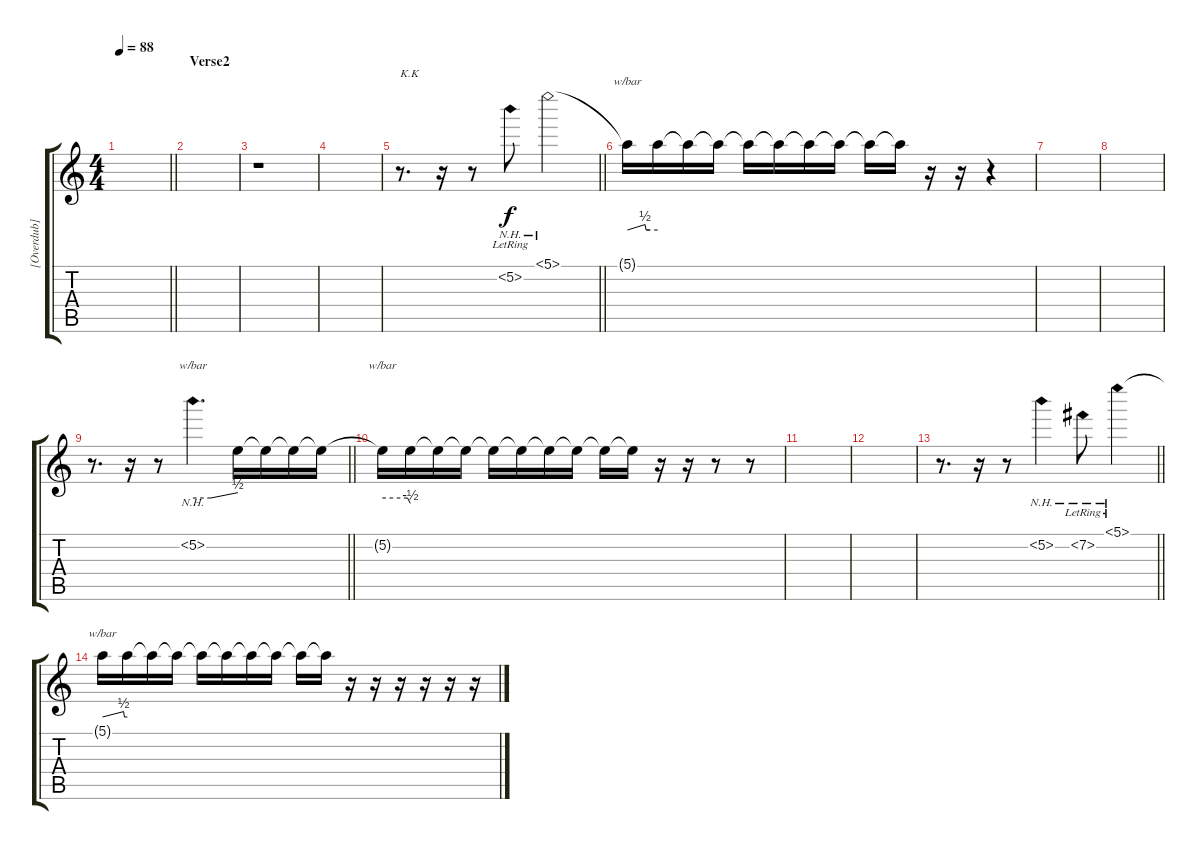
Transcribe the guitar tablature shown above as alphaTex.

\track ("[Overdub]" "[Overdub]") {instrument distortionguitar}
\staff {score tabs}
\tuning (E4 B3 G3 D3 A2 E2) {hide}
\ts (4 4)
\tempo 88
\clef g2
\barLineRight lightlight
\ks c
|
\section ("" "Verse2")
|
r.1 |
|
\barLineRight lightlight
r.8{d txt "K.K" volume 12 instrument overdrivenguitar} r.16 r.8 5.2{nh lr}.8 5.1{nh}.2 |
5.1{t}.16{tbe (custom default 0 0 35 2 37 0 44 0 60 0)} 5.1{t}.16 5.1{t}.16 5.1{t}.16{volume 11} 5.1{t}.16{volume 9} 5.1{t}.16{volume 7} 5.1{t}.16{volume 5} 5.1{t}.16{volume 3} 5.1{t}.16{volume 0} 5.1{t}.16{volume 0} r.16 r.16 r.4 |
|
|
\barLineRight lightlight
r.8{d volume 12 instrument overdrivenguitar} r.16 r.8 5.2{nh}.4{d tbe (custom default 0 0 24 0 60 2)} 5.2{t}.16 5.2{t}.16 5.2{t}.16 5.2{t}.16 |
5.2{t}.16{tbe (custom default 0 0 54 0 60 -2)} 5.2{t}.16 5.2{t}.16 5.2{t}.16 5.2{t}.16{volume 11} 5.2{t}.16{volume 9} 5.2{t}.16{volume 7} 5.2{t}.16{volume 5} 5.2{t}.16{volume 3} 5.2{t}.16{volume 0} r.16{volume 2} r.16 r.8 r.8 |
|
|
\barLineRight lightlight
r.8{d volume 12 instrument overdrivenguitar} r.16 r.8 5.2{nh}.4 7.2{nh lr}.8 5.1{nh lr}.4 |
5.1{t}.16{tbe (custom default 0 0 51 2 53 0 60 0)} 5.1{t}.16 5.1{t}.16 5.1{t}.16{volume 13} 5.1{t}.16{volume 12} 5.1{t}.16{volume 10} 5.1{t}.16{volume 8} 5.1{t}.16{volume 6} 5.1{t}.16{volume 3} 5.1{t}.16{volume 0} r.16 r.16 r.16 r.16 r.16 r.16
